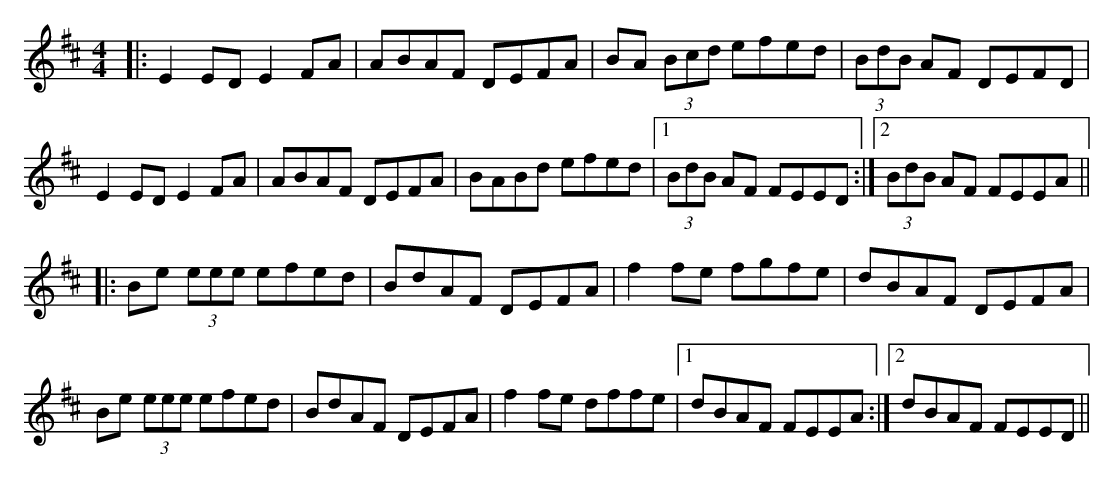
X:1
M:4/4
K:Edor
|:E2ED E2FA|ABAF DEFA|BA (3Bcd efed|(3BdB AF DEFD|
E2ED E2FA|ABAF DEFA|BABd efed|1 (3BdB AF FEED:|2 (3BdB AF FEEA||
|:Be (3eee efed|BdAF DEFA|f2fe fgfe|dBAF DEFA|
Be (3eee efed|BdAF DEFA|f2fe dffe|1 dBAF FEEA:|2 dBAF FEED||
